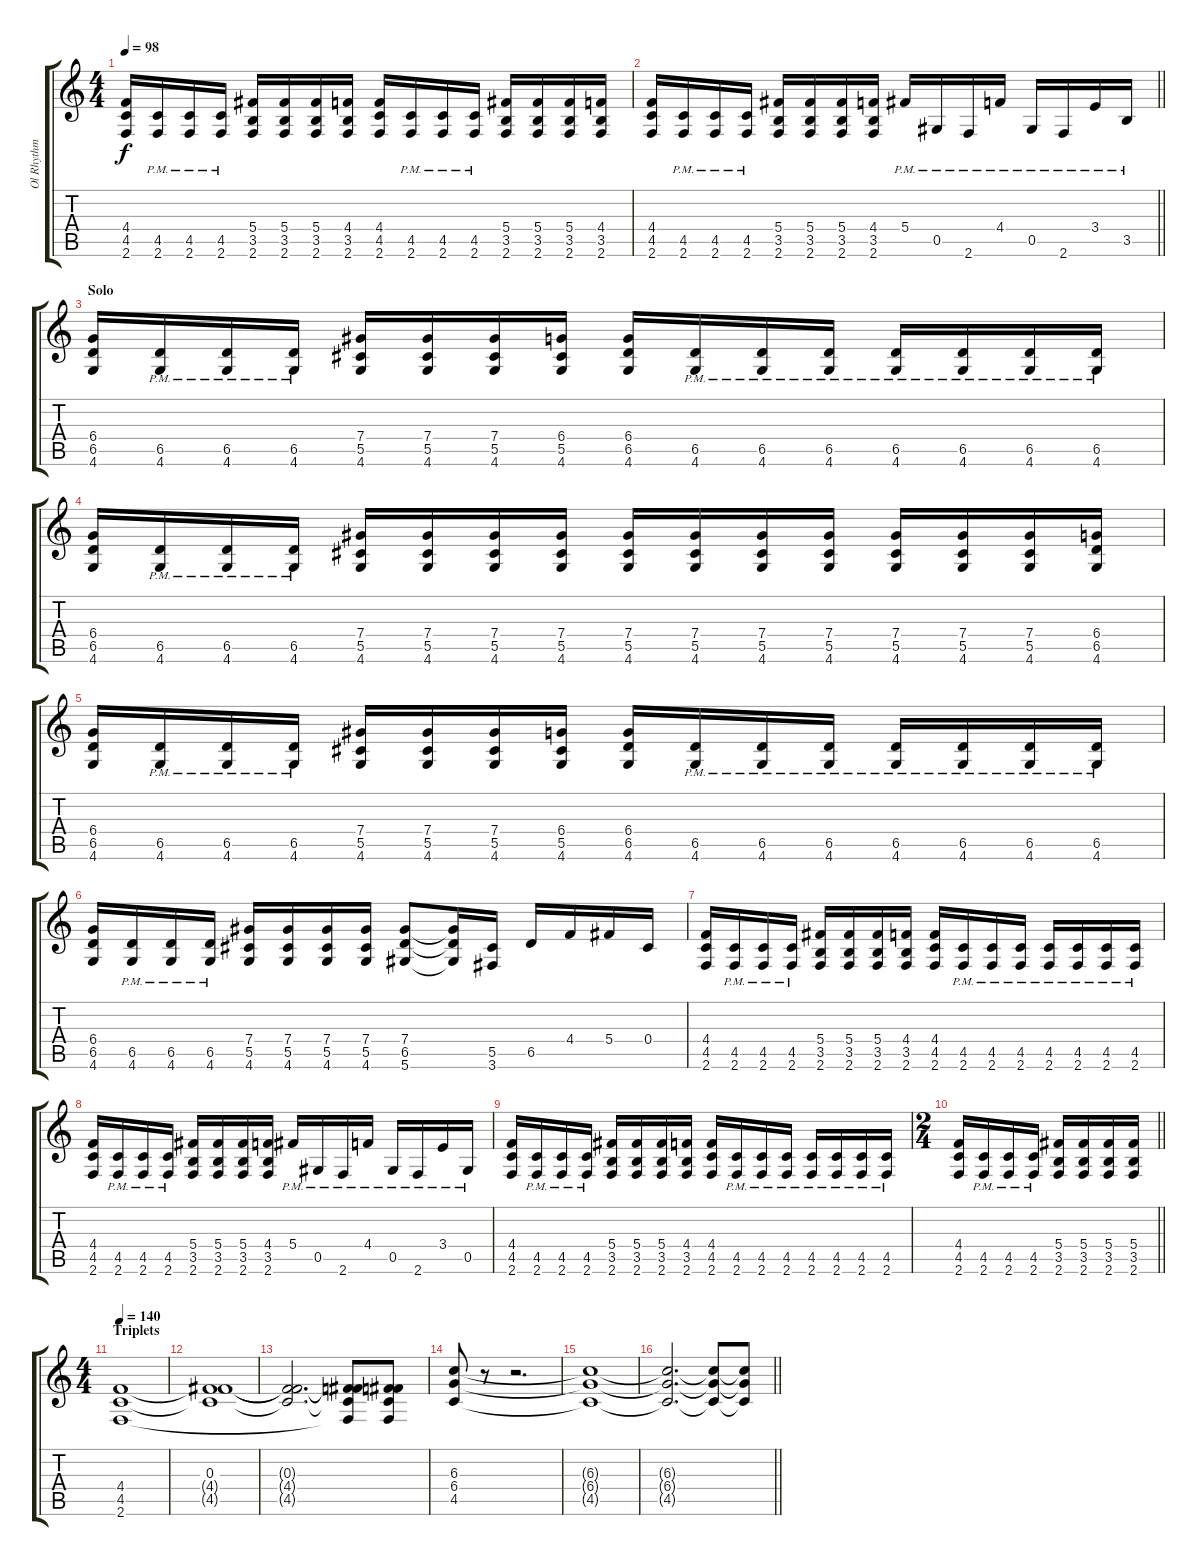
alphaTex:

\track ("Ol Rhythm" "Ol Rhythm") {instrument distortionguitar}
\staff {score tabs}
\tuning (Eb4 Bb3 Gb3 Db3 Ab2 Eb2) {hide}
\ts (4 4)
\tempo 98
\clef g2
\ks c
(4.4 4.5 2.6).16{dy f} (4.5{pm} 2.6{pm}).16 (4.5{pm} 2.6{pm}).16 (4.5{pm} 2.6{pm}).16 (5.4 3.5 2.6).16 (5.4 3.5 2.6).16 (5.4 3.5 2.6).16 (4.4 3.5 2.6).16 (4.4 4.5 2.6).16 (4.5{pm} 2.6{pm}).16 (4.5{pm} 2.6{pm}).16 (4.5{pm} 2.6{pm}).16 (5.4 3.5 2.6).16 (5.4 3.5 2.6).16 (5.4 3.5 2.6).16 (4.4 3.5 2.6).16 |
\barLineRight lightlight
(4.4 4.5 2.6).16 (4.5{pm} 2.6{pm}).16 (4.5{pm} 2.6{pm}).16 (4.5{pm} 2.6{pm}).16 (5.4 3.5 2.6).16 (5.4 3.5 2.6).16 (5.4 3.5 2.6).16 (4.4 3.5 2.6).16 5.4{pm}.16 0.5{pm}.16 2.6{pm}.16 4.4{pm}.16 0.5{pm}.16 2.6{pm}.16 3.4{pm}.16 3.5{pm}.16 |
\section ("" "Solo")
(6.4 6.5 4.6).16 (6.5{pm} 4.6{pm}).16 (6.5{pm} 4.6{pm}).16 (6.5{pm} 4.6{pm}).16 (7.4 5.5 4.6).16 (7.4 5.5 4.6).16 (7.4 5.5 4.6).16 (6.4 5.5 4.6).16 (6.4 6.5 4.6).16 (6.5{pm} 4.6{pm}).16 (6.5{pm} 4.6{pm}).16 (6.5{pm} 4.6{pm}).16 (6.5{pm} 4.6{pm}).16 (6.5{pm} 4.6{pm}).16 (6.5{pm} 4.6{pm}).16 (6.5{pm} 4.6{pm}).16 |
(6.4 6.5 4.6).16 (6.5{pm} 4.6{pm}).16 (6.5{pm} 4.6{pm}).16 (6.5{pm} 4.6{pm}).16 (7.4 5.5 4.6).16 (7.4 5.5 4.6).16 (7.4 5.5 4.6).16 (7.4 5.5 4.6).16 (7.4 5.5 4.6).16 (7.4 5.5 4.6).16 (7.4 5.5 4.6).16 (7.4 5.5 4.6).16 (7.4 5.5 4.6).16 (7.4 5.5 4.6).16 (7.4 5.5 4.6).16 (6.4 6.5 4.6).16 |
(6.4 6.5 4.6).16 (6.5{pm} 4.6{pm}).16 (6.5{pm} 4.6{pm}).16 (6.5{pm} 4.6{pm}).16 (7.4 5.5 4.6).16 (7.4 5.5 4.6).16 (7.4 5.5 4.6).16 (6.4 5.5 4.6).16 (6.4 6.5 4.6).16 (6.5{pm} 4.6{pm}).16 (6.5{pm} 4.6{pm}).16 (6.5{pm} 4.6{pm}).16 (6.5{pm} 4.6{pm}).16 (6.5{pm} 4.6{pm}).16 (6.5{pm} 4.6{pm}).16 (6.5{pm} 4.6{pm}).16 |
(6.4 6.5 4.6).16 (6.5{pm} 4.6{pm}).16 (6.5{pm} 4.6{pm}).16 (6.5{pm} 4.6{pm}).16 (7.4 5.5 4.6).16 (7.4 5.5 4.6).16 (7.4 5.5 4.6).16 (7.4 5.5 4.6).16 (7.4 6.5 5.6).8 (7.4{t} 6.5{t} 5.6{t}).16 (5.5 3.6).16 6.5.16 4.4.16 5.4.16 0.4.16 |
(4.4 4.5 2.6).16 (4.5{pm} 2.6{pm}).16 (4.5{pm} 2.6{pm}).16 (4.5{pm} 2.6{pm}).16 (5.4 3.5 2.6).16 (5.4 3.5 2.6).16 (5.4 3.5 2.6).16 (4.4 3.5 2.6).16 (4.4 4.5 2.6).16 (4.5{pm} 2.6{pm}).16 (4.5{pm} 2.6{pm}).16 (4.5{pm} 2.6{pm}).16 (4.5{pm} 2.6{pm}).16 (4.5{pm} 2.6{pm}).16 (4.5{pm} 2.6{pm}).16 (4.5{pm} 2.6{pm}).16 |
(4.4 4.5 2.6).16 (4.5{pm} 2.6{pm}).16 (4.5{pm} 2.6{pm}).16 (4.5{pm} 2.6{pm}).16 (5.4 3.5 2.6).16 (5.4 3.5 2.6).16 (5.4 3.5 2.6).16 (4.4 3.5 2.6).16 5.4{pm}.16 0.5{pm}.16 2.6{pm}.16 4.4{pm}.16 0.5{pm}.16 2.6{pm}.16 3.4{pm}.16 0.5{pm}.16 |
(4.4 4.5 2.6).16 (4.5{pm} 2.6{pm}).16 (4.5{pm} 2.6{pm}).16 (4.5{pm} 2.6{pm}).16 (5.4 3.5 2.6).16 (5.4 3.5 2.6).16 (5.4 3.5 2.6).16 (4.4 3.5 2.6).16 (4.4 4.5 2.6).16 (4.5{pm} 2.6{pm}).16 (4.5{pm} 2.6{pm}).16 (4.5{pm} 2.6{pm}).16 (4.5{pm} 2.6{pm}).16 (4.5{pm} 2.6{pm}).16 (4.5{pm} 2.6{pm}).16 (4.5{pm} 2.6{pm}).16 |
\ts (2 4)
\barLineRight lightlight
(4.4 4.5 2.6).16 (4.5{pm} 2.6{pm}).16 (4.5{pm} 2.6{pm}).16 (4.5{pm} 2.6{pm}).16 (5.4 3.5 2.6).16 (5.4 3.5 2.6).16 (5.4 3.5 2.6).16 (5.4 3.5 2.6).16 |
\ts (4 4)
\section ("" "Triplets")
\tempo 140
(4.4 4.5 2.6).1{volume 3} |
(0.3 4.4{t} 4.5{t}).1 |
(0.3{t} 4.4{t} 4.5{t}).2{d} (0.3{t} 4.4{t} 4.5{t} 2.6{t}).8 (0.3{t} 4.4{t} 4.5{t} 2.6{t}).8 |
(6.3 6.4 4.5).8{volume 15} r.8{volume 4} r.2{d} |
(6.3{t} 6.4{t} 4.5{t}).1 |
\barLineRight lightlight
(6.3{t} 6.4{t} 4.5{t}).2{d} (6.3{t} 6.4{t} 4.5{t}).8 (6.3{t} 6.4{t} 4.5{t}).8
